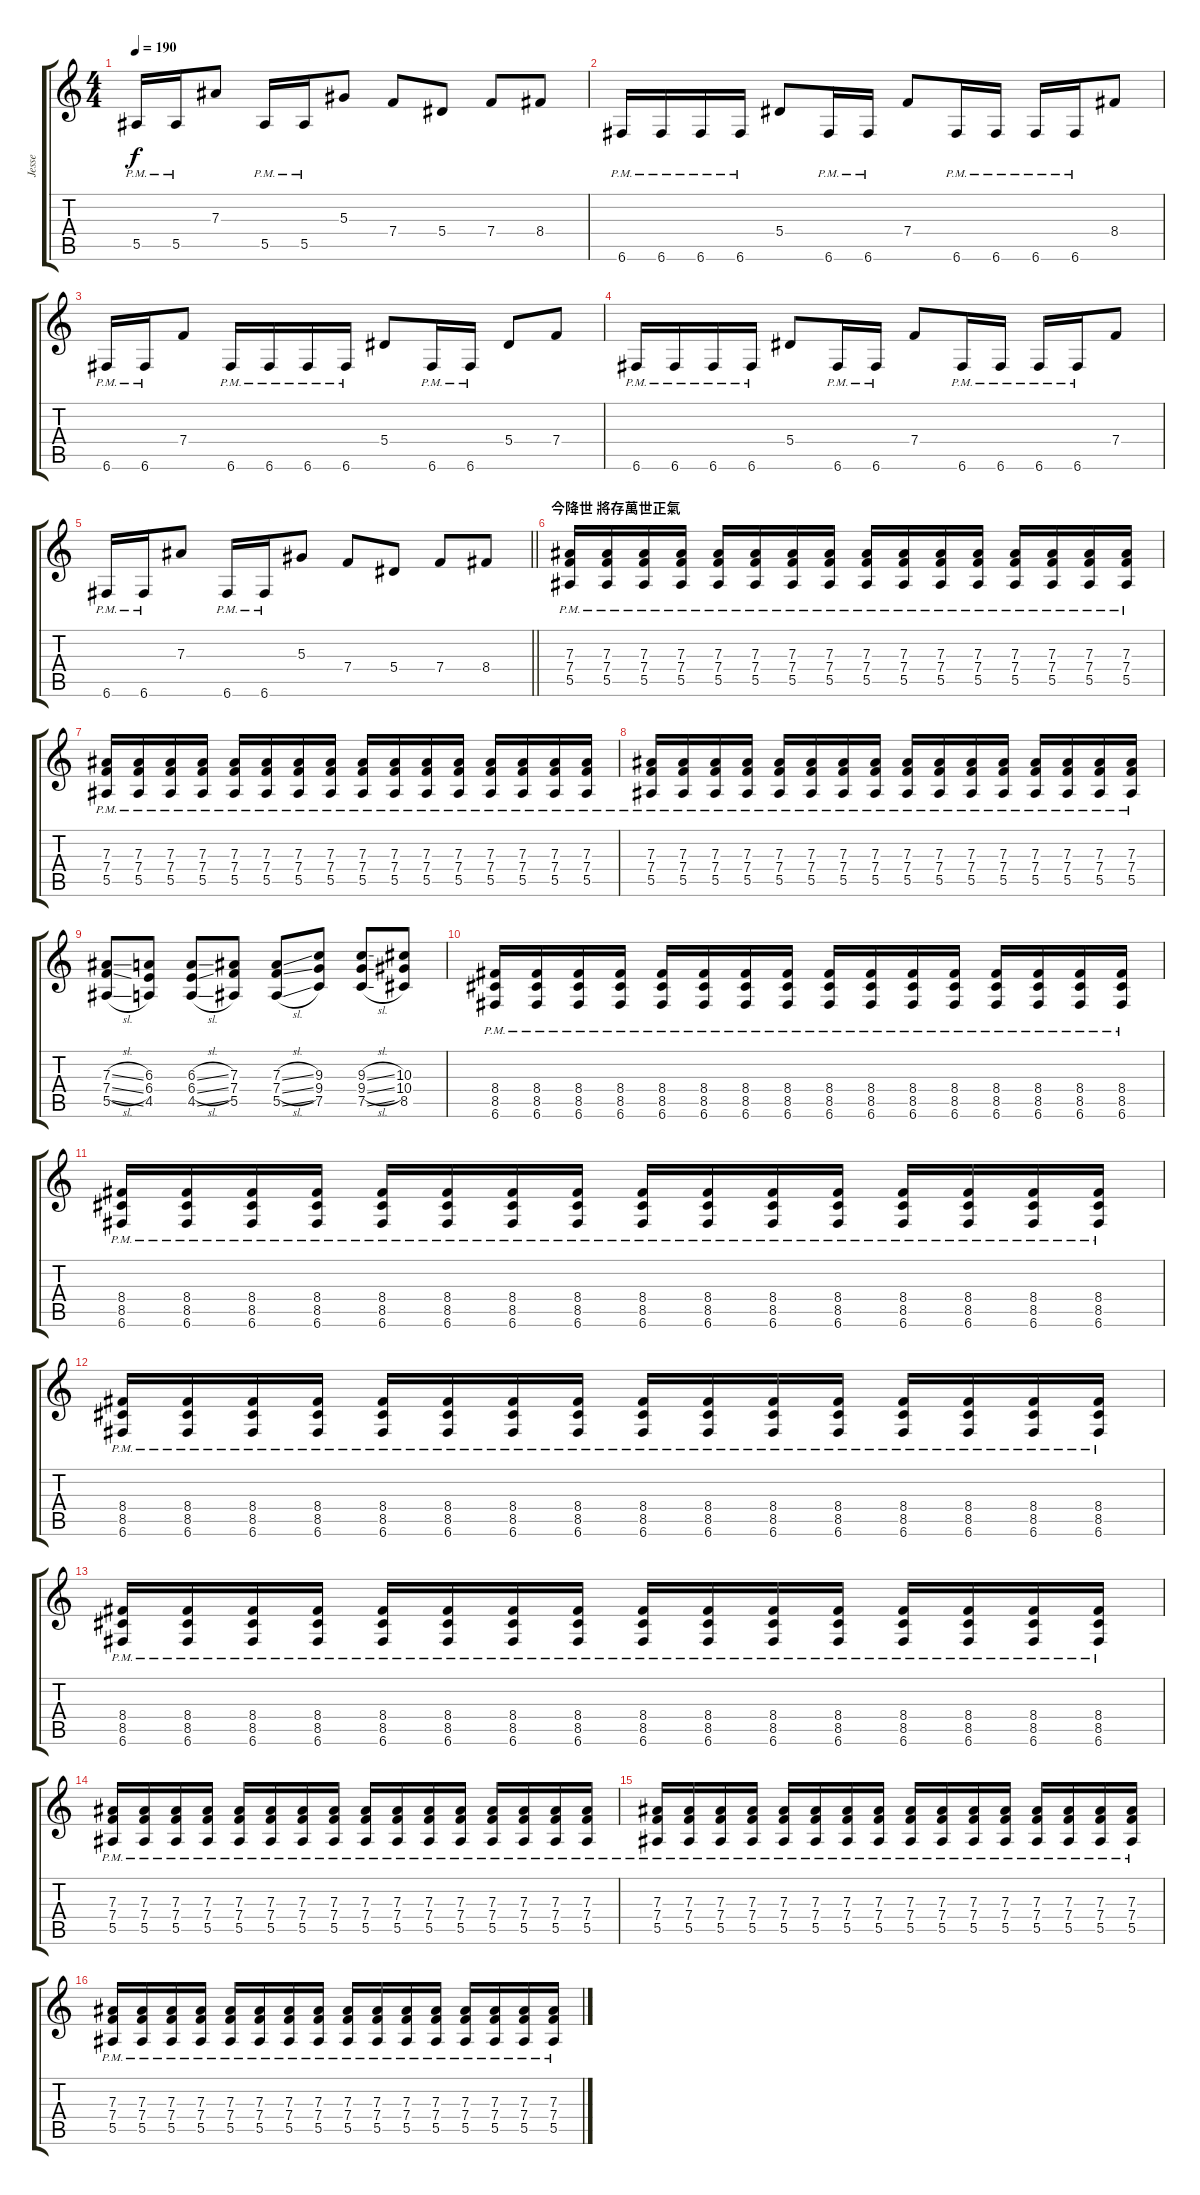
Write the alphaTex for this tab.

\track ("Jesse" "Jesse") {instrument distortionguitar}
\staff {score tabs}
\tuning (C4 G3 Eb3 Bb2 F2 C2) {hide}
\ts (4 4)
\tempo 190
\clef g2
\ks c
5.5{pm}.16{dy f} 5.5{pm}.16 7.3.8 5.5{pm}.16 5.5{pm}.16 5.3.8 7.4.8 5.4.8 7.4.8 8.4.8 |
6.6{pm}.16 6.6{pm}.16 6.6{pm}.16 6.6{pm}.16 5.4.8 6.6{pm}.16 6.6{pm}.16 7.4.8 6.6{pm}.16 6.6{pm}.16 6.6{pm}.16 6.6{pm}.16 8.4.8 |
6.6{pm}.16 6.6{pm}.16 7.4.8 6.6{pm}.16 6.6{pm}.16 6.6{pm}.16 6.6{pm}.16 5.4.8 6.6{pm}.16 6.6{pm}.16 5.4.8 7.4.8 |
6.6{pm}.16 6.6{pm}.16 6.6{pm}.16 6.6{pm}.16 5.4.8 6.6{pm}.16 6.6{pm}.16 7.4.8 6.6{pm}.16 6.6{pm}.16 6.6{pm}.16 6.6{pm}.16 7.4.8 |
\barLineRight lightlight
6.6{pm}.16 6.6{pm}.16 7.3.8 6.6{pm}.16 6.6{pm}.16 5.3.8 7.4.8 5.4.8 7.4.8 8.4.8 |
\section ("" "今降世 將存萬世正氣")
(7.3{pm} 7.4{pm} 5.5{pm}).16 (7.3{pm} 7.4{pm} 5.5{pm}).16 (7.3{pm} 7.4{pm} 5.5{pm}).16 (7.3{pm} 7.4{pm} 5.5{pm}).16 (7.3{pm} 7.4{pm} 5.5{pm}).16 (7.3{pm} 7.4{pm} 5.5{pm}).16 (7.3{pm} 7.4{pm} 5.5{pm}).16 (7.3{pm} 7.4{pm} 5.5{pm}).16 (7.3{pm} 7.4{pm} 5.5{pm}).16 (7.3{pm} 7.4{pm} 5.5{pm}).16 (7.3{pm} 7.4{pm} 5.5{pm}).16 (7.3{pm} 7.4{pm} 5.5{pm}).16 (7.3{pm} 7.4{pm} 5.5{pm}).16 (7.3{pm} 7.4{pm} 5.5{pm}).16 (7.3{pm} 7.4{pm} 5.5{pm}).16 (7.3{pm} 7.4{pm} 5.5{pm}).16 |
(7.3{pm} 7.4{pm} 5.5{pm}).16 (7.3{pm} 7.4{pm} 5.5{pm}).16 (7.3{pm} 7.4{pm} 5.5{pm}).16 (7.3{pm} 7.4{pm} 5.5{pm}).16 (7.3{pm} 7.4{pm} 5.5{pm}).16 (7.3{pm} 7.4{pm} 5.5{pm}).16 (7.3{pm} 7.4{pm} 5.5{pm}).16 (7.3{pm} 7.4{pm} 5.5{pm}).16 (7.3{pm} 7.4{pm} 5.5{pm}).16 (7.3{pm} 7.4{pm} 5.5{pm}).16 (7.3{pm} 7.4{pm} 5.5{pm}).16 (7.3{pm} 7.4{pm} 5.5{pm}).16 (7.3{pm} 7.4{pm} 5.5{pm}).16 (7.3{pm} 7.4{pm} 5.5{pm}).16 (7.3{pm} 7.4{pm} 5.5{pm}).16 (7.3{pm} 7.4{pm} 5.5{pm}).16 |
(7.3{pm} 7.4{pm} 5.5{pm}).16 (7.3{pm} 7.4{pm} 5.5{pm}).16 (7.3{pm} 7.4{pm} 5.5{pm}).16 (7.3{pm} 7.4{pm} 5.5{pm}).16 (7.3{pm} 7.4{pm} 5.5{pm}).16 (7.3{pm} 7.4{pm} 5.5{pm}).16 (7.3{pm} 7.4{pm} 5.5{pm}).16 (7.3{pm} 7.4{pm} 5.5{pm}).16 (7.3{pm} 7.4{pm} 5.5{pm}).16 (7.3{pm} 7.4{pm} 5.5{pm}).16 (7.3{pm} 7.4{pm} 5.5{pm}).16 (7.3{pm} 7.4{pm} 5.5{pm}).16 (7.3{pm} 7.4{pm} 5.5{pm}).16 (7.3{pm} 7.4{pm} 5.5{pm}).16 (7.3{pm} 7.4{pm} 5.5{pm}).16 (7.3{pm} 7.4{pm} 5.5{pm}).16 |
(7.3{sl} 7.4{sl} 5.5{sl}).8 (6.3 6.4 4.5).8 (6.3{sl} 6.4{sl} 4.5{sl}).8 (7.3 7.4 5.5).8 (7.3{sl} 7.4{sl} 5.5{sl}).8 (9.3 9.4 7.5).8 (9.3{sl} 9.4{sl} 7.5{sl}).8 (10.3 10.4 8.5).8 |
(8.4{pm} 8.5{pm} 6.6{pm}).16 (8.4{pm} 8.5{pm} 6.6{pm}).16 (8.4{pm} 8.5{pm} 6.6{pm}).16 (8.4{pm} 8.5{pm} 6.6{pm}).16 (8.4{pm} 8.5{pm} 6.6{pm}).16 (8.4{pm} 8.5{pm} 6.6{pm}).16 (8.4{pm} 8.5{pm} 6.6{pm}).16 (8.4{pm} 8.5{pm} 6.6{pm}).16 (8.4{pm} 8.5{pm} 6.6{pm}).16 (8.4{pm} 8.5{pm} 6.6{pm}).16 (8.4{pm} 8.5{pm} 6.6{pm}).16 (8.4{pm} 8.5{pm} 6.6{pm}).16 (8.4{pm} 8.5{pm} 6.6{pm}).16 (8.4{pm} 8.5{pm} 6.6{pm}).16 (8.4{pm} 8.5{pm} 6.6{pm}).16 (8.4{pm} 8.5{pm} 6.6{pm}).16 |
(8.4{pm} 8.5{pm} 6.6{pm}).16 (8.4{pm} 8.5{pm} 6.6{pm}).16 (8.4{pm} 8.5{pm} 6.6{pm}).16 (8.4{pm} 8.5{pm} 6.6{pm}).16 (8.4{pm} 8.5{pm} 6.6{pm}).16 (8.4{pm} 8.5{pm} 6.6{pm}).16 (8.4{pm} 8.5{pm} 6.6{pm}).16 (8.4{pm} 8.5{pm} 6.6{pm}).16 (8.4{pm} 8.5{pm} 6.6{pm}).16 (8.4{pm} 8.5{pm} 6.6{pm}).16 (8.4{pm} 8.5{pm} 6.6{pm}).16 (8.4{pm} 8.5{pm} 6.6{pm}).16 (8.4{pm} 8.5{pm} 6.6{pm}).16 (8.4{pm} 8.5{pm} 6.6{pm}).16 (8.4{pm} 8.5{pm} 6.6{pm}).16 (8.4{pm} 8.5{pm} 6.6{pm}).16 |
(8.4{pm} 8.5{pm} 6.6{pm}).16 (8.4{pm} 8.5{pm} 6.6{pm}).16 (8.4{pm} 8.5{pm} 6.6{pm}).16 (8.4{pm} 8.5{pm} 6.6{pm}).16 (8.4{pm} 8.5{pm} 6.6{pm}).16 (8.4{pm} 8.5{pm} 6.6{pm}).16 (8.4{pm} 8.5{pm} 6.6{pm}).16 (8.4{pm} 8.5{pm} 6.6{pm}).16 (8.4{pm} 8.5{pm} 6.6{pm}).16 (8.4{pm} 8.5{pm} 6.6{pm}).16 (8.4{pm} 8.5{pm} 6.6{pm}).16 (8.4{pm} 8.5{pm} 6.6{pm}).16 (8.4{pm} 8.5{pm} 6.6{pm}).16 (8.4{pm} 8.5{pm} 6.6{pm}).16 (8.4{pm} 8.5{pm} 6.6{pm}).16 (8.4{pm} 8.5{pm} 6.6{pm}).16 |
(8.4{pm} 8.5{pm} 6.6{pm}).16 (8.4{pm} 8.5{pm} 6.6{pm}).16 (8.4{pm} 8.5{pm} 6.6{pm}).16 (8.4{pm} 8.5{pm} 6.6{pm}).16 (8.4{pm} 8.5{pm} 6.6{pm}).16 (8.4{pm} 8.5{pm} 6.6{pm}).16 (8.4{pm} 8.5{pm} 6.6{pm}).16 (8.4{pm} 8.5{pm} 6.6{pm}).16 (8.4{pm} 8.5{pm} 6.6{pm}).16 (8.4{pm} 8.5{pm} 6.6{pm}).16 (8.4{pm} 8.5{pm} 6.6{pm}).16 (8.4{pm} 8.5{pm} 6.6{pm}).16 (8.4{pm} 8.5{pm} 6.6{pm}).16 (8.4{pm} 8.5{pm} 6.6{pm}).16 (8.4{pm} 8.5{pm} 6.6{pm}).16 (8.4{pm} 8.5{pm} 6.6{pm}).16 |
(7.3{pm} 7.4{pm} 5.5{pm}).16 (7.3{pm} 7.4{pm} 5.5{pm}).16 (7.3{pm} 7.4{pm} 5.5{pm}).16 (7.3{pm} 7.4{pm} 5.5{pm}).16 (7.3{pm} 7.4{pm} 5.5{pm}).16 (7.3{pm} 7.4{pm} 5.5{pm}).16 (7.3{pm} 7.4{pm} 5.5{pm}).16 (7.3{pm} 7.4{pm} 5.5{pm}).16 (7.3{pm} 7.4{pm} 5.5{pm}).16 (7.3{pm} 7.4{pm} 5.5{pm}).16 (7.3{pm} 7.4{pm} 5.5{pm}).16 (7.3{pm} 7.4{pm} 5.5{pm}).16 (7.3{pm} 7.4{pm} 5.5{pm}).16 (7.3{pm} 7.4{pm} 5.5{pm}).16 (7.3{pm} 7.4{pm} 5.5{pm}).16 (7.3{pm} 7.4{pm} 5.5{pm}).16 |
(7.3{pm} 7.4{pm} 5.5{pm}).16 (7.3{pm} 7.4{pm} 5.5{pm}).16 (7.3{pm} 7.4{pm} 5.5{pm}).16 (7.3{pm} 7.4{pm} 5.5{pm}).16 (7.3{pm} 7.4{pm} 5.5{pm}).16 (7.3{pm} 7.4{pm} 5.5{pm}).16 (7.3{pm} 7.4{pm} 5.5{pm}).16 (7.3{pm} 7.4{pm} 5.5{pm}).16 (7.3{pm} 7.4{pm} 5.5{pm}).16 (7.3{pm} 7.4{pm} 5.5{pm}).16 (7.3{pm} 7.4{pm} 5.5{pm}).16 (7.3{pm} 7.4{pm} 5.5{pm}).16 (7.3{pm} 7.4{pm} 5.5{pm}).16 (7.3{pm} 7.4{pm} 5.5{pm}).16 (7.3{pm} 7.4{pm} 5.5{pm}).16 (7.3{pm} 7.4{pm} 5.5{pm}).16 |
(7.3{pm} 7.4{pm} 5.5{pm}).16 (7.3{pm} 7.4{pm} 5.5{pm}).16 (7.3{pm} 7.4{pm} 5.5{pm}).16 (7.3{pm} 7.4{pm} 5.5{pm}).16 (7.3{pm} 7.4{pm} 5.5{pm}).16 (7.3{pm} 7.4{pm} 5.5{pm}).16 (7.3{pm} 7.4{pm} 5.5{pm}).16 (7.3{pm} 7.4{pm} 5.5{pm}).16 (7.3{pm} 7.4{pm} 5.5{pm}).16 (7.3{pm} 7.4{pm} 5.5{pm}).16 (7.3{pm} 7.4{pm} 5.5{pm}).16 (7.3{pm} 7.4{pm} 5.5{pm}).16 (7.3{pm} 7.4{pm} 5.5{pm}).16 (7.3{pm} 7.4{pm} 5.5{pm}).16 (7.3{pm} 7.4{pm} 5.5{pm}).16 (7.3{pm} 7.4{pm} 5.5{pm}).16
